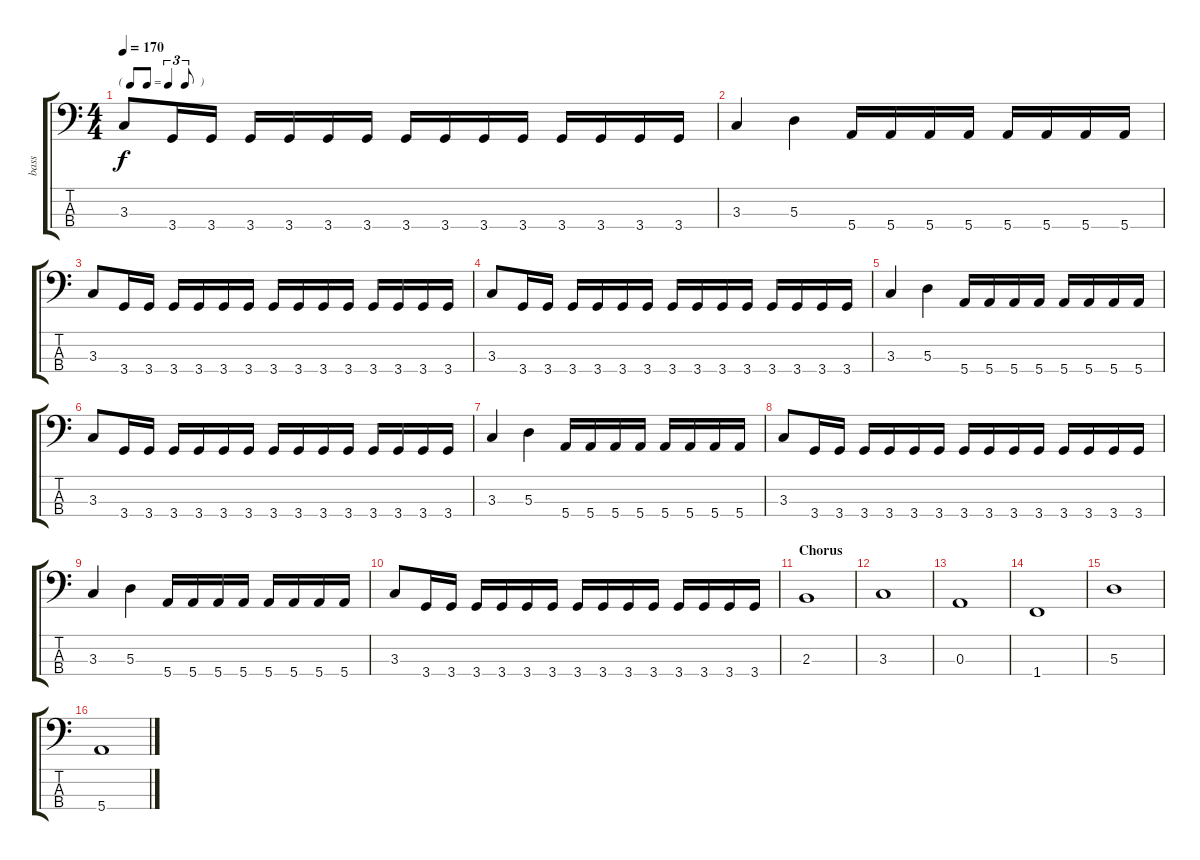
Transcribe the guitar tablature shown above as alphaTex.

\track ("bass" "bass") {instrument electricbassfinger}
\staff {score tabs}
\tuning (G2 D2 A1 E1) {hide}
\ts (4 4)
\tf triplet8th
\tempo 170
\clef f4
\ks c
3.3.8{dy f} 3.4.16 3.4.16 3.4.16 3.4.16 3.4.16 3.4.16 3.4.16 3.4.16 3.4.16 3.4.16 3.4.16 3.4.16 3.4.16 3.4.16 |
3.3.4 5.3.4 5.4.16 5.4.16 5.4.16 5.4.16 5.4.16 5.4.16 5.4.16 5.4.16 |
3.3.8 3.4.16 3.4.16 3.4.16 3.4.16 3.4.16 3.4.16 3.4.16 3.4.16 3.4.16 3.4.16 3.4.16 3.4.16 3.4.16 3.4.16 |
3.3.8 3.4.16 3.4.16 3.4.16 3.4.16 3.4.16 3.4.16 3.4.16 3.4.16 3.4.16 3.4.16 3.4.16 3.4.16 3.4.16 3.4.16 |
3.3.4 5.3.4 5.4.16 5.4.16 5.4.16 5.4.16 5.4.16 5.4.16 5.4.16 5.4.16 |
3.3.8 3.4.16 3.4.16 3.4.16 3.4.16 3.4.16 3.4.16 3.4.16 3.4.16 3.4.16 3.4.16 3.4.16 3.4.16 3.4.16 3.4.16 |
3.3.4 5.3.4 5.4.16 5.4.16 5.4.16 5.4.16 5.4.16 5.4.16 5.4.16 5.4.16 |
3.3.8 3.4.16 3.4.16 3.4.16 3.4.16 3.4.16 3.4.16 3.4.16 3.4.16 3.4.16 3.4.16 3.4.16 3.4.16 3.4.16 3.4.16 |
3.3.4 5.3.4 5.4.16 5.4.16 5.4.16 5.4.16 5.4.16 5.4.16 5.4.16 5.4.16 |
3.3.8 3.4.16 3.4.16 3.4.16 3.4.16 3.4.16 3.4.16 3.4.16 3.4.16 3.4.16 3.4.16 3.4.16 3.4.16 3.4.16 3.4.16 |
\section ("" "Chorus")
2.3.1 |
3.3.1 |
0.3.1 |
1.4.1 |
5.3.1 |
5.4.1
